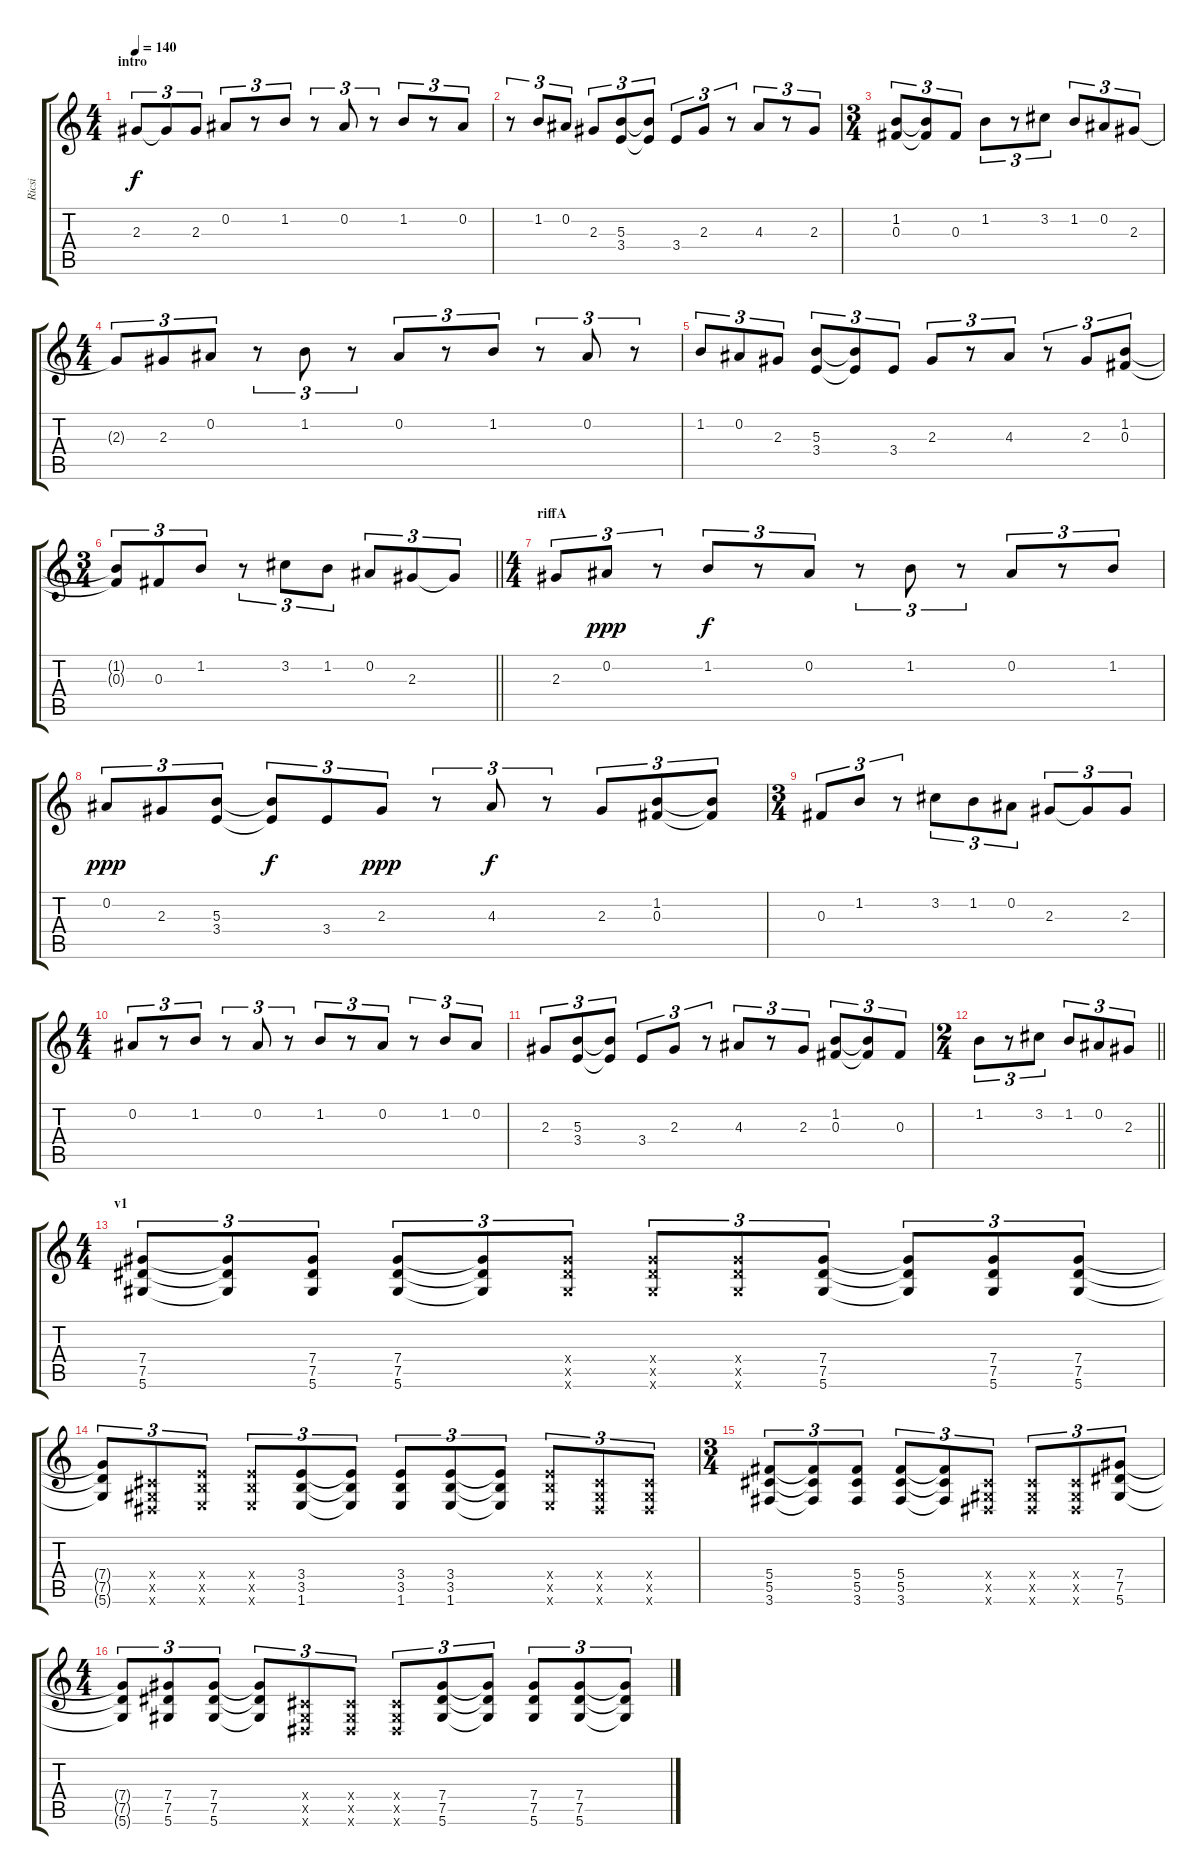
\track ("Ricsi" "Ricsi") {instrument distortionguitar}
\staff {score tabs}
\tuning (Eb4 Bb3 Gb3 Db3 Ab2 Eb2) {hide}
\ts (4 4)
\section ("" "intro")
\tempo 140
\clef g2
\ks c
2.3.8{tu (3 2) dy f instrument distortionguitar} 2.3{t}.8{tu (3 2)} 2.3.8{tu (3 2)} 0.2.8{tu (3 2)} r.8{tu (3 2)} 1.2.8{tu (3 2)} r.8{tu (3 2)} 0.2.8{tu (3 2)} r.8{tu (3 2)} 1.2.8{tu (3 2)} r.8{tu (3 2)} 0.2.8{tu (3 2)} |
r.8{tu (3 2)} 1.2.8{tu (3 2)} 0.2.8{tu (3 2)} 2.3.8{tu (3 2)} (5.3 3.4).8{tu (3 2)} (5.3{t} 3.4{t}).8{tu (3 2)} 3.4.8{tu (3 2)} 2.3.8{tu (3 2)} r.8{tu (3 2)} 4.3.8{tu (3 2)} r.8{tu (3 2)} 2.3.8{tu (3 2)} |
\ts (3 4)
(1.2 0.3).8{tu (3 2)} (1.2{t} 0.3{t}).8{tu (3 2)} 0.3.8{tu (3 2)} 1.2.8{tu (3 2)} r.8{tu (3 2)} 3.2.8{tu (3 2)} 1.2.8{tu (3 2)} 0.2.8{tu (3 2)} 2.3.8{tu (3 2)} |
\ts (4 4)
2.3{t}.8{tu (3 2)} 2.3.8{tu (3 2)} 0.2.8{tu (3 2)} r.8{tu (3 2)} 1.2.8{tu (3 2)} r.8{tu (3 2)} 0.2.8{tu (3 2)} r.8{tu (3 2)} 1.2.8{tu (3 2)} r.8{tu (3 2)} 0.2.8{tu (3 2)} r.8{tu (3 2)} |
1.2.8{tu (3 2)} 0.2.8{tu (3 2)} 2.3.8{tu (3 2)} (5.3 3.4).8{tu (3 2)} (5.3{t} 3.4{t}).8{tu (3 2)} 3.4.8{tu (3 2)} 2.3.8{tu (3 2)} r.8{tu (3 2)} 4.3.8{tu (3 2)} r.8{tu (3 2)} 2.3.8{tu (3 2)} (1.2 0.3).8{tu (3 2)} |
\ts (3 4)
\barLineRight lightlight
(1.2{t} 0.3{t}).8{tu (3 2)} 0.3.8{tu (3 2)} 1.2.8{tu (3 2)} r.8{tu (3 2)} 3.2.8{tu (3 2)} 1.2.8{tu (3 2)} 0.2.8{tu (3 2)} 2.3.8{tu (3 2)} 2.3{t}.8{tu (3 2)} |
\ts (4 4)
\section ("" "riffA")
2.3.8{tu (3 2)} 0.2.8{tu (3 2) dy ppp} r.8{tu (3 2)} 1.2.8{tu (3 2) dy f} r.8{tu (3 2)} 0.2.8{tu (3 2)} r.8{tu (3 2)} 1.2.8{tu (3 2)} r.8{tu (3 2)} 0.2.8{tu (3 2)} r.8{tu (3 2)} 1.2.8{tu (3 2)} |
0.2.8{tu (3 2) dy ppp} 2.3.8{tu (3 2)} (5.3 3.4).8{tu (3 2)} (5.3{t} 3.4{t}).8{tu (3 2) dy f} 3.4.8{tu (3 2)} 2.3.8{tu (3 2) dy ppp} r.8{tu (3 2)} 4.3.8{tu (3 2) dy f} r.8{tu (3 2)} 2.3.8{tu (3 2)} (1.2 0.3).8{tu (3 2)} (1.2{t} 0.3{t}).8{tu (3 2)} |
\ts (3 4)
0.3.8{tu (3 2)} 1.2.8{tu (3 2)} r.8{tu (3 2)} 3.2.8{tu (3 2)} 1.2.8{tu (3 2)} 0.2.8{tu (3 2)} 2.3.8{tu (3 2)} 2.3{t}.8{tu (3 2)} 2.3.8{tu (3 2)} |
\ts (4 4)
0.2.8{tu (3 2)} r.8{tu (3 2)} 1.2.8{tu (3 2)} r.8{tu (3 2)} 0.2.8{tu (3 2)} r.8{tu (3 2)} 1.2.8{tu (3 2)} r.8{tu (3 2)} 0.2.8{tu (3 2)} r.8{tu (3 2)} 1.2.8{tu (3 2)} 0.2.8{tu (3 2)} |
2.3.8{tu (3 2)} (5.3 3.4).8{tu (3 2)} (5.3{t} 3.4{t}).8{tu (3 2)} 3.4.8{tu (3 2)} 2.3.8{tu (3 2)} r.8{tu (3 2)} 4.3.8{tu (3 2)} r.8{tu (3 2)} 2.3.8{tu (3 2)} (1.2 0.3).8{tu (3 2)} (1.2{t} 0.3{t}).8{tu (3 2)} 0.3.8{tu (3 2)} |
\ts (2 4)
\barLineRight lightlight
1.2.8{tu (3 2)} r.8{tu (3 2)} 3.2.8{tu (3 2)} 1.2.8{tu (3 2)} 0.2.8{tu (3 2)} 2.3.8{tu (3 2)} |
\ts (4 4)
\section ("" "v1")
(7.4 7.5 5.6).8{tu (3 2)} (7.4{t} 7.5{t} 5.6{t}).8{tu (3 2)} (7.4 7.5 5.6).8{tu (3 2)} (7.4 7.5 5.6).8{tu (3 2)} (7.4{t} 7.5{t} 5.6{t}).8{tu (3 2)} (7.4{x} 7.5{x} 5.6{x}).8{tu (3 2)} (7.4{x} 7.5{x} 5.6{x}).8{tu (3 2)} (7.4{x} 7.5{x} 5.6{x}).8{tu (3 2)} (7.4 7.5 5.6).8{tu (3 2)} (7.4{t} 7.5{t} 5.6{t}).8{tu (3 2)} (7.4 7.5 5.6).8{tu (3 2)} (7.4 7.5 5.6).8{tu (3 2)} |
(7.4{t} 7.5{t} 5.6{t}).8{tu (3 2)} (0.4{x} 0.5{x} 0.6{x}).8{tu (3 2)} (3.4{x} 3.5{x} 1.6{x}).8{tu (3 2)} (3.4{x} 3.5{x} 1.6{x}).8{tu (3 2)} (3.4 3.5 1.6).8{tu (3 2)} (3.4{t} 3.5{t} 1.6{t}).8{tu (3 2)} (3.4 3.5 1.6).8{tu (3 2)} (3.4 3.5 1.6).8{tu (3 2)} (3.4{t} 3.5{t} 1.6{t}).8{tu (3 2)} (3.4{x} 3.5{x} 1.6{x}).8{tu (3 2)} (0.4{x} 0.5{x} 0.6{x}).8{tu (3 2)} (0.4{x} 0.5{x} 0.6{x}).8{tu (3 2)} |
\ts (3 4)
(5.4 5.5 3.6).8{tu (3 2)} (5.4{t} 5.5{t} 3.6{t}).8{tu (3 2)} (5.4 5.5 3.6).8{tu (3 2)} (5.4 5.5 3.6).8{tu (3 2)} (5.4{t} 5.5{t} 3.6{t}).8{tu (3 2)} (0.4{x} 0.5{x} 0.6{x}).8{tu (3 2)} (0.4{x} 0.5{x} 0.6{x}).8{tu (3 2)} (0.4{x} 0.5{x} 0.6{x}).8{tu (3 2)} (7.4 7.5 5.6).8{tu (3 2)} |
\ts (4 4)
(7.4{t} 7.5{t} 5.6{t}).8{tu (3 2)} (7.4 7.5 5.6).8{tu (3 2)} (7.4 7.5 5.6).8{tu (3 2)} (7.4{t} 7.5{t} 5.6{t}).8{tu (3 2)} (0.4{x} 0.5{x} 0.6{x}).8{tu (3 2)} (0.4{x} 0.5{x} 0.6{x}).8{tu (3 2)} (0.4{x} 0.5{x} 0.6{x}).8{tu (3 2)} (7.4 7.5 5.6).8{tu (3 2)} (7.4{t} 7.5{t} 5.6{t}).8{tu (3 2)} (7.4 7.5 5.6).8{tu (3 2)} (7.4 7.5 5.6).8{tu (3 2)} (7.4{t} 7.5{t} 5.6{t}).8{tu (3 2)}
